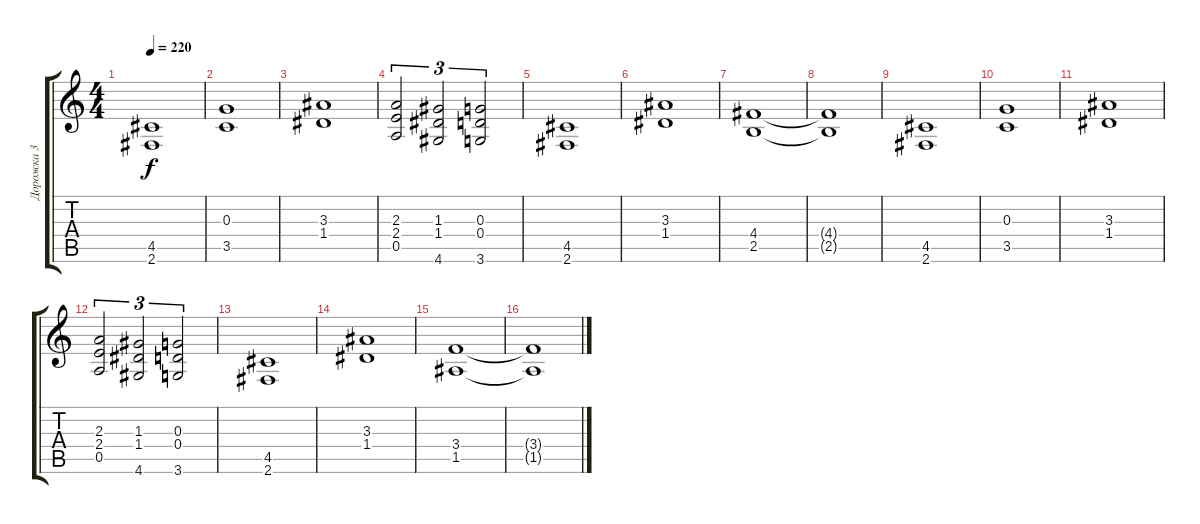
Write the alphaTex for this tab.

\track ("Дорожка 3" "Дорожка 3") {instrument distortionguitar}
\staff {score tabs}
\tuning (E4 B3 G3 D3 A2 E2) {hide}
\ts (4 4)
\tempo 220
\clef g2
\ks c
(4.5 2.6).1{dy f instrument distortionguitar} |
(0.3 3.5).1 |
(3.3 1.4).1 |
(2.3 2.4 0.5).2{tu (3 2)} (1.3 1.4 4.6).2{tu (3 2)} (0.3 0.4 3.6).2{tu (3 2)} |
(4.5 2.6).1 |
(3.3 1.4).1 |
(4.4 2.5).1 |
(4.4{t} 2.5{t}).1 |
(4.5 2.6).1 |
(0.3 3.5).1 |
(3.3 1.4).1 |
(2.3 2.4 0.5).2{tu (3 2)} (1.3 1.4 4.6).2{tu (3 2)} (0.3 0.4 3.6).2{tu (3 2)} |
(4.5 2.6).1 |
(3.3 1.4).1 |
(3.4 1.5).1 |
(3.4{t} 1.5{t}).1
